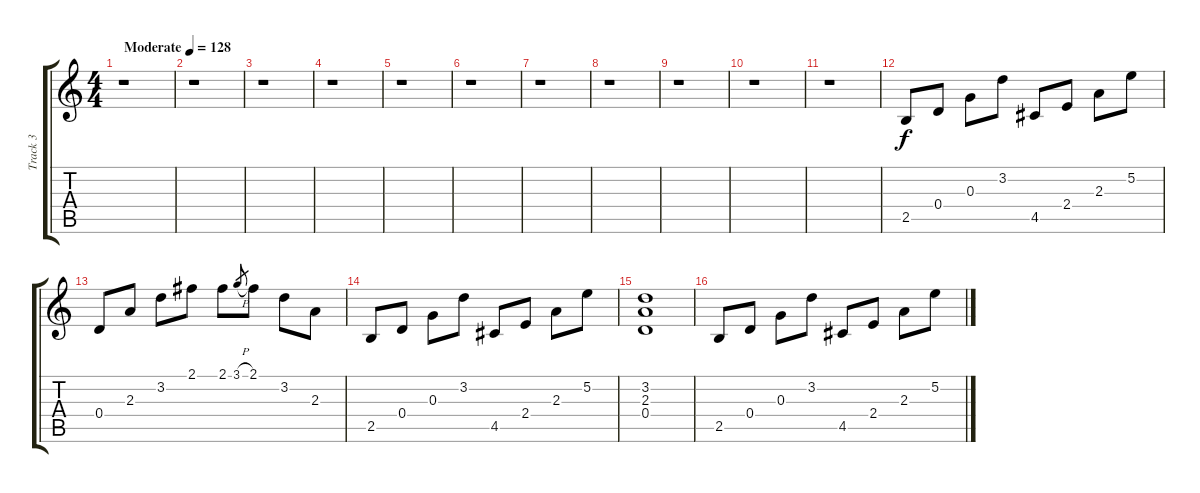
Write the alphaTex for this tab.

\track ("Track 3" "Track 3") {instrument electricguitarclean}
\staff {score tabs}
\tuning (E4 B3 G3 D3 A2 E2) {hide}
\ts (4 4)
\tempo (128 "Moderate")
\clef g2
\ks c
r.1{dy f instrument electricguitarclean} |
r.1 |
r.1 |
r.1 |
r.1 |
r.1 |
r.1 |
r.1 |
r.1 |
r.1 |
r.1 |
2.5.8 0.4.8 0.3.8 3.2.8 4.5.8 2.4.8 2.3.8 5.2.8 |
0.4.8 2.3.8 3.2.8 2.1.8 2.1.8 3.1{h}.8{gr} 2.1.8 3.2.8 2.3.8 |
2.5.8 0.4.8 0.3.8 3.2.8 4.5.8 2.4.8 2.3.8 5.2.8 |
(3.2 2.3 0.4).1 |
2.5.8 0.4.8 0.3.8 3.2.8 4.5.8 2.4.8 2.3.8 5.2.8
